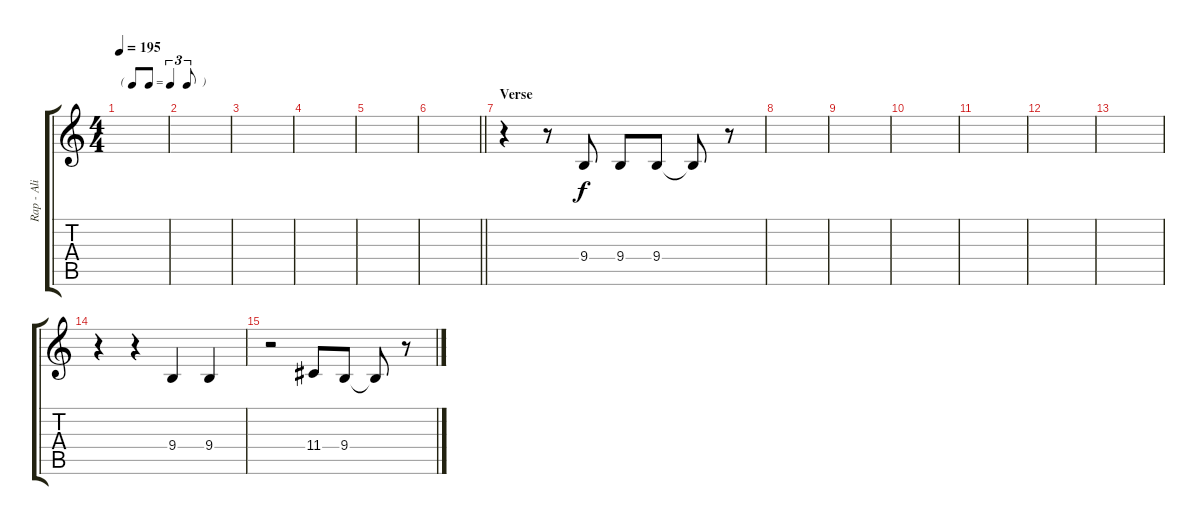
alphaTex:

\track ("Rap - Ali" "Rap - Ali") {instrument altosax}
\staff {score tabs}
\tuning (E4 B3 G3 D3 A2 E2) {hide}
\ts (4 4)
\tf triplet8th
\tempo 195
\clef g2
\ks c
|
|
|
|
|
\barLineRight lightlight
|
\section ("" "Verse")
r.4 r.8 9.4.8 9.4.8 9.4.8 9.4{t}.8 r.8 |
|
|
|
|
|
|
r.4 r.4 9.4.4 9.4.4 |
r.2 11.4.8 9.4.8 9.4{t}.8 r.8
